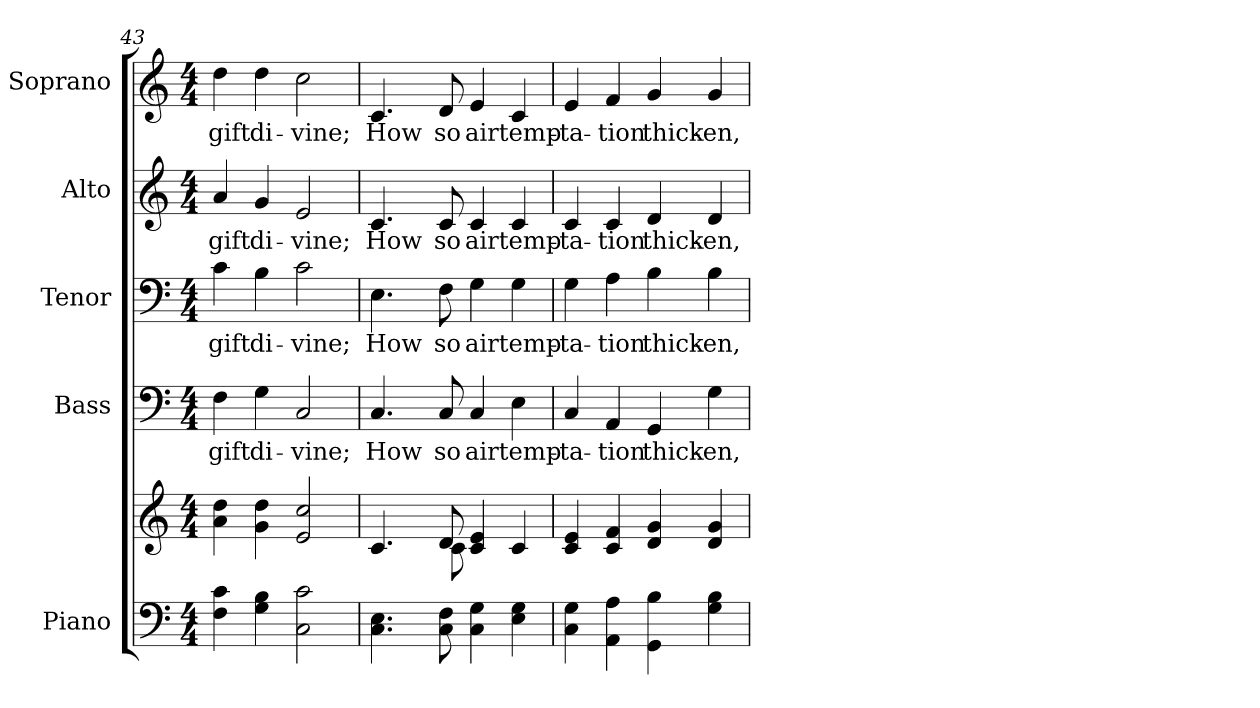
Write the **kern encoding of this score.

**kern	**kern	**kern	**text	**kern	**text	**kern	**text	**kern	**text
*part5	*part5	*part4	*part4	*part3	*part3	*part2	*part2	*part1	*part1
*staff6	*staff5	*staff4	*staff4	*staff3	*staff3	*staff2	*staff2	*staff1	*staff1
*I"Piano	*	*I"Bass	*	*I"Tenor	*	*I"Alto	*	*I"Soprano	*
*I'Pno.	*	*I'B.	*	*I'T.	*	*I'A.	*	*I'S.	*
!!LO:PB:g=z
*clefF4	*clefG2	*clefF4	*	*clefF4	*	*clefG2	*	*clefG2	*
*k[]	*k[]	*k[]	*	*k[]	*	*k[]	*	*k[]	*
*C:	*C:	*C:	*	*C:	*	*C:	*	*C:	*
*M4/4	*M4/4	*M4/4	*	*M4/4	*	*M4/4	*	*M4/4	*
=43	=43	=43	=43	=43	=43	=43	=43	=43	=43
!	!	!	!LO:LY:b:color=#000000	!	!	!	!	!	!
!	!	!	!	!	!LO:LY:b:color=#000000	!	!	!	!
!	!	!	!	!	!	!	!LO:LY:b:color=#000000	!	!
!	!	!	!	!	!	!	!	!	!LO:LY:b:color=#000000
4Fi\ 4ci	4ai\ 4ddi	4Fi\	gift	4ci\	gift	4ai/	gift	4ddi\	gift
!	!	!	!LO:LY:b:color=#000000	!	!	!	!	!	!
!	!	!	!	!	!LO:LY:b:color=#000000	!	!	!	!
!	!	!	!	!	!	!	!LO:LY:b:color=#000000	!	!
!	!	!	!	!	!	!	!	!	!LO:LY:b:color=#000000
4Gi\ 4Bi	4gi\ 4ddi	4Gi\	di-	4Bi\	di-	4gi/	di-	4ddi\	di-
!	!	!	!LO:LY:b:color=#000000	!	!	!	!	!	!
!	!	!	!	!	!LO:LY:b:color=#000000	!	!	!	!
!	!	!	!	!	!	!	!LO:LY:b:color=#000000	!	!
!	!	!	!	!	!	!	!	!	!LO:LY:b:color=#000000
2Ci\ 2ci	2ei/ 2cci	2Ci/	-vine;	2ci\	-vine;	2ei/	-vine;	2cci\	-vine;
=44	=44	=44	=44	=44	=44	=44	=44	=44	=44
*	*^	*	*	*	*	*	*	*	*
!	!	!	!	!LO:LY:b:color=#000000	!	!	!	!	!	!
!	!	!	!	!	!	!LO:LY:b:color=#000000	!	!	!	!
!	!	!	!	!	!	!	!	!LO:LY:b:color=#000000	!	!
!	!	!	!	!	!	!	!	!	!	!LO:LY:b:color=#000000
4.Ci\ 4.Ei	4.ci/	4ryy	4.Ci/	How	4.Ei\	How	4.ci/	How	4.ci/	How
.	.	8ryy	.	.	.	.	.	.	.	.
!	!	!	!	!LO:LY:b:color=#000000	!	!	!	!	!	!
!	!	!	!	!	!	!LO:LY:b:color=#000000	!	!	!	!
!	!	!	!	!	!	!	!	!LO:LY:b:color=#000000	!	!
!	!	!	!	!	!	!	!	!	!	!LO:LY:b:color=#000000
8Ci\ 8Fi	8di/	8ci\	8Ci/	so	8Fi\	so	8ci/	so	8di/	so
!	!	!	!	!LO:LY:b:color=#000000	!	!	!	!	!	!
!	!	!	!	!	!	!LO:LY:b:color=#000000	!	!	!	!
!	!	!	!	!	!	!	!	!LO:LY:b:color=#000000	!	!
!	!	!	!	!	!	!	!	!	!	!LO:LY:b:color=#000000
4Ci\ 4Gi	4ci/ 4ei	2ryy	4Ci/	air	4Gi\	air	4ci/	air	4ei/	air
!	!	!	!	!LO:LY:b:color=#000000	!	!	!	!	!	!
!	!	!	!	!	!	!LO:LY:b:color=#000000	!	!	!	!
!	!	!	!	!	!	!	!	!LO:LY:b:color=#000000	!	!
!	!	!	!	!	!	!	!	!	!	!LO:LY:b:color=#000000
4Ei\ 4Gi	4ci/	.	4Ei\	temp-	4Gi\	temp-	4ci/	temp-	4ci/	temp-
*	*v	*v	*	*	*	*	*	*	*	*
!!LO:PB:g=z
=45	=45	=45	=45	=45	=45	=45	=45	=45	=45
!	!	!	!LO:LY:b:color=#000000	!	!	!	!	!	!
!	!	!	!	!	!LO:LY:b:color=#000000	!	!	!	!
!	!	!	!	!	!	!	!LO:LY:b:color=#000000	!	!
!	!	!	!	!	!	!	!	!	!LO:LY:b:color=#000000
4Ci\ 4Gi	4ci/ 4ei	4Ci/	-ta-	4Gi\	-ta-	4ci/	-ta-	4ei/	-ta-
!	!	!	!LO:LY:b:color=#000000	!	!	!	!	!	!
!	!	!	!	!	!LO:LY:b:color=#000000	!	!	!	!
!	!	!	!	!	!	!	!LO:LY:b:color=#000000	!	!
!	!	!	!	!	!	!	!	!	!LO:LY:b:color=#000000
4AAi\ 4Ai	4ci/ 4fi	4AAi/	-tion	4Ai\	-tion	4ci/	-tion	4fi/	-tion
!	!	!	!LO:LY:b:color=#000000	!	!	!	!	!	!
!	!	!	!	!	!LO:LY:b:color=#000000	!	!	!	!
!	!	!	!	!	!	!	!LO:LY:b:color=#000000	!	!
!	!	!	!	!	!	!	!	!	!LO:LY:b:color=#000000
4GGi\ 4Bi	4di/ 4gi	4GGi/	thick-	4Bi\	thick-	4di/	thick-	4gi/	thick-
!	!	!	!LO:LY:b:color=#000000	!	!	!	!	!	!
!	!	!	!	!	!LO:LY:b:color=#000000	!	!	!	!
!	!	!	!	!	!	!	!LO:LY:b:color=#000000	!	!
!	!	!	!	!	!	!	!	!	!LO:LY:b:color=#000000
4Gi\ 4Bi	4di/ 4gi	4Gi\	-en,	4Bi\	-en,	4di/	-en,	4gi/	-en,
=	=	=	=	=	=	=	=	=	=
*-	*-	*-	*-	*-	*-	*-	*-	*-	*-
